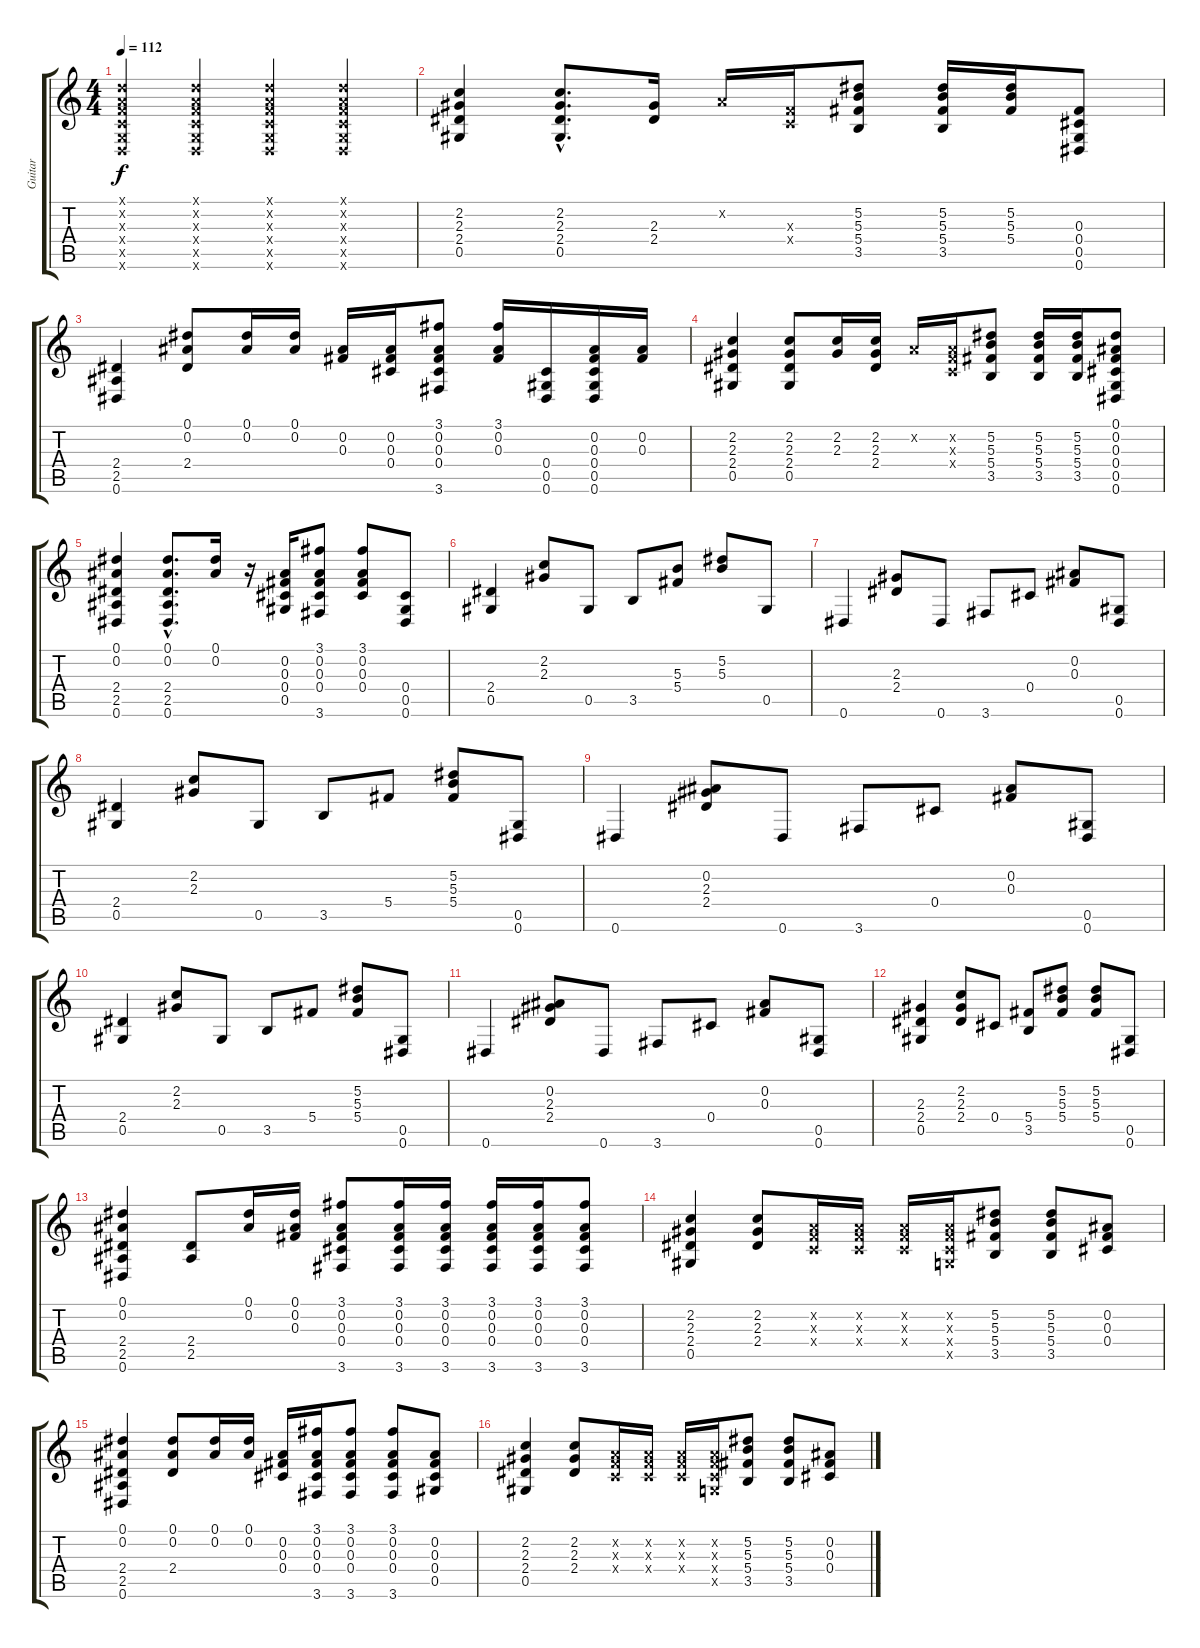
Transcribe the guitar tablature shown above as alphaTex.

\track ("Guitar" "Guitar") {instrument distortionguitar}
\staff {score tabs}
\tuning (Eb4 Bb3 Gb3 Db3 Ab2 Eb2) {hide}
\ts (4 4)
\tempo 112
\clef g2
\ks c
(-1.1{x} -1.2{x} -1.3{x} -1.4{x} -1.5{x} -1.6{x}).4{dy f instrument electricguitarclean} (-1.1{x} -1.2{x} -1.3{x} -1.4{x} -1.5{x} -1.6{x}).4 (-1.1{x} -1.2{x} -1.3{x} -1.4{x} -1.5{x} -1.6{x}).4 (-1.1{x} -1.2{x} -1.3{x} -1.4{x} -1.5{x} -1.6{x}).4 |
(2.2 2.3 2.4 0.5).4 (2.2{hac} 2.3{hac} 2.4{hac} 0.5{hac}).8{d} (2.3 2.4).16 -1.2{x}.16 (-1.3{x} -1.4{x}).16 (5.2 5.3 5.4 3.5).8 (5.2 5.3 5.4 3.5).16 (5.2 5.3 5.4).16 (0.3 0.4 0.5 0.6).8 |
(2.4 2.5 0.6).4 (0.1 0.2 2.4).8 (0.1 0.2).16 (0.1 0.2).16 (0.2 0.3).16 (0.2 0.3 0.4).16 (3.1 0.2 0.3 0.4 3.6).8 (3.1 0.2 0.3).16 (0.4 0.5 0.6).16 (0.2 0.3 0.4 0.5 0.6).16 (0.2 0.3).16 |
(2.2 2.3 2.4 0.5).4 (2.2 2.3 2.4 0.5).8 (2.2 2.3).16 (2.2 2.3 2.4).16 -1.2{x}.16 (-1.2{x} -1.3{x} -1.4{x}).16 (5.2 5.3 5.4 3.5).8 (5.2 5.3 5.4 3.5).16 (5.2 5.3 5.4 3.5).16 (0.1 0.2 0.3 0.4 0.5 0.6).8 |
(0.1 0.2 2.4 2.5 0.6).4 (0.1{hac} 0.2{hac} 2.4{hac} 2.5{hac} 0.6{hac}).8{d} (0.1 0.2).16 r.16 (0.2 0.3 0.4 0.5).16 (3.1 0.2 0.3 0.4 3.6).8 (3.1 0.2 0.3 0.4).8 (0.4 0.5 0.6).8 |
(2.4 0.5).4 (2.2 2.3).8 0.5.8 3.5.8 (5.3 5.4).8 (5.2 5.3).8 0.5.8 |
0.6.4 (2.3 2.4).8 0.6.8 3.6.8 0.4.8 (0.2 0.3).8 (0.5 0.6).8 |
(2.4 0.5).4 (2.2 2.3).8 0.5.8 3.5.8 5.4.8 (5.2 5.3 5.4).8 (0.5 0.6).8 |
0.6.4 (0.2 2.3 2.4).8 0.6.8 3.6.8 0.4.8 (0.2 0.3).8 (0.5 0.6).8 |
(2.4 0.5).4 (2.2 2.3).8 0.5.8 3.5.8 5.4.8 (5.2 5.3 5.4).8 (0.5 0.6).8 |
0.6.4 (0.2 2.3 2.4).8 0.6.8 3.6.8 0.4.8 (0.2 0.3).8 (0.5 0.6).8 |
(2.3 2.4 0.5).4 (2.2 2.3 2.4).8 0.4.8 (5.4 3.5).8 (5.2 5.3 5.4).8 (5.2 5.3 5.4).8 (0.5 0.6).8 |
(0.1 0.2 2.4 2.5 0.6).4 (2.4 2.5).8 (0.1 0.2).16 (0.1 0.2 0.3).16 (3.1 0.2 0.3 0.4 3.6).8{instrument distortionguitar} (3.1 0.2 0.3 0.4 3.6).16 (3.1 0.2 0.3 0.4 3.6).16 (3.1 0.2 0.3 0.4 3.6).16 (3.1 0.2 0.3 0.4 3.6).16 (3.1 0.2 0.3 0.4 3.6).8 |
(2.2 2.3 2.4 0.5).4 (2.2 2.3 2.4).8 (-1.2{x} -1.3{x} -1.4{x}).16 (-1.2{x} -1.3{x} -1.4{x}).16 (-1.2{x} -1.3{x} -1.4{x}).16 (-1.2{x} -1.3{x} -1.4{x} -1.5{x}).16 (5.2 5.3 5.4 3.5).8 (5.2 5.3 5.4 3.5).8 (0.2 0.3 0.4).8 |
(0.1 0.2 2.4 2.5 0.6).4 (0.1 0.2 2.4).8 (0.1 0.2).16 (0.1 0.2).16 (0.2 0.3 0.4).16 (3.1 0.2 0.3 0.4 3.6).16 (3.1 0.2 0.3 0.4 3.6).8 (3.1 0.2 0.3 0.4 3.6).8 (0.2 0.3 0.4 0.5).8 |
(2.2 2.3 2.4 0.5).4 (2.2 2.3 2.4).8 (-1.2{x} -1.3{x} -1.4{x}).16 (-1.2{x} -1.3{x} -1.4{x}).16 (-1.2{x} -1.3{x} -1.4{x}).16 (-1.2{x} -1.3{x} -1.4{x} -1.5{x}).16 (5.2 5.3 5.4 3.5).8 (5.2 5.3 5.4 3.5).8 (0.2 0.3 0.4).8
